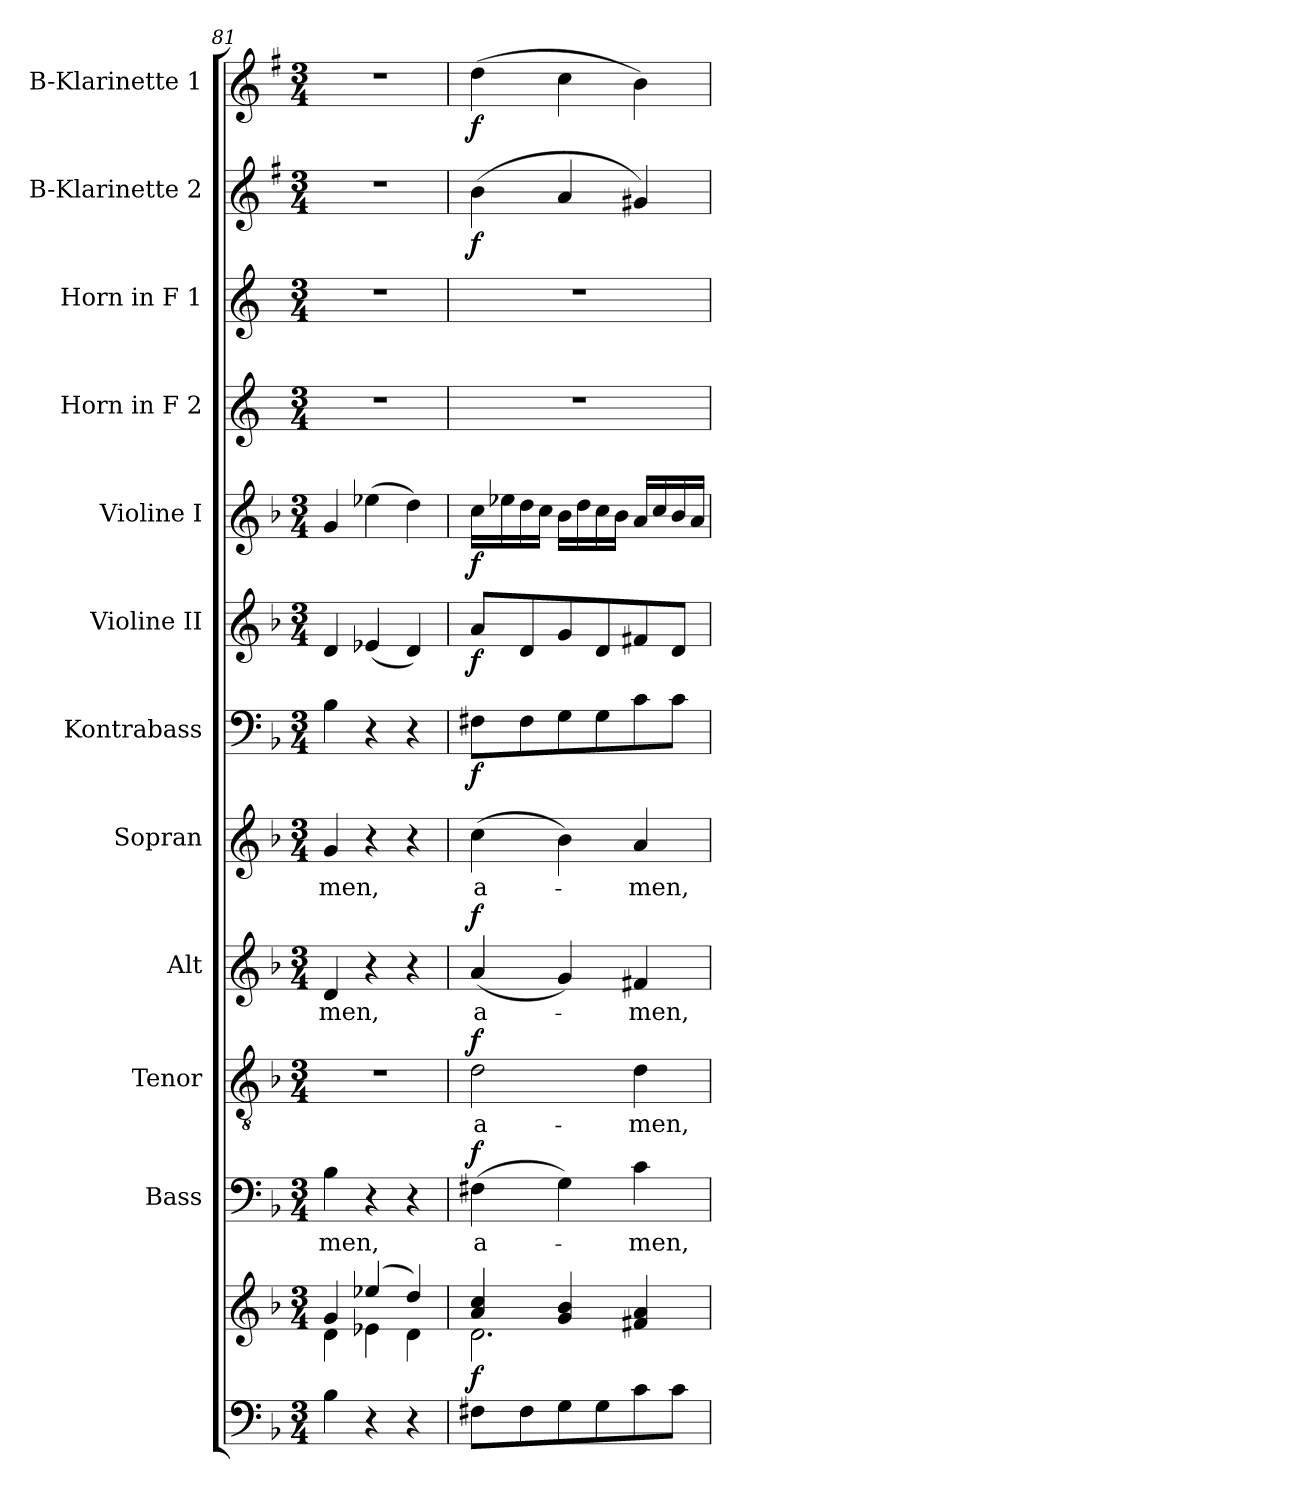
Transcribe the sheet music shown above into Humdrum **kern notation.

**kern	**kern	**dynam	**kern	**text	**dynam	**kern	**text	**dynam	**kern	**text	**dynam	**kern	**text	**kern	**dynam	**kern	**dynam	**kern	**dynam	**kern	**kern	**kern	**dynam	**kern	**dynam
*part12	*part12	*part12	*part11	*part11	*part11	*part10	*part10	*part10	*part9	*part9	*part9	*part8	*part8	*part7	*part7	*part6	*part6	*part5	*part5	*part4	*part3	*part2	*part2	*part1	*part1
*staff13	*staff12	*staff12/13	*staff11	*staff11	*staff11	*staff10	*staff10	*staff10	*staff9	*staff9	*staff9	*staff8	*staff8	*staff7	*staff7	*staff6	*staff6	*staff5	*staff5	*staff4	*staff3	*staff2	*staff2	*staff1	*staff1
*	*	*	*I"Bass	*	*	*I"Tenor	*	*	*I"Alt	*	*	*I"Sopran	*	*I"Kontrabass	*	*I"Violine II	*	*I"Violine I	*	*I"Horn in F 2	*I"Horn in F 1	*I"B-Klarinette 2	*	*I"B-Klarinette 1	*
*	*	*	*I'B.	*	*	*I'T.	*	*	*I'A.	*	*	*I'S.	*	*I'Kb.	*	*I'Vl. II	*	*I'Vl. I	*	*	*	*I'B Kl. 2	*	*I'B Kl. 1	*
*clefF4	*clefG2	*	*clefF4	*	*	*clefGv2	*	*	*clefG2	*	*	*clefG2	*	*clefF4	*	*clefG2	*	*clefG2	*	*clefG2	*clefG2	*clefG2	*	*clefG2	*
*	*	*	*	*	*	*	*	*	*	*	*	*	*	*ITrd7c12	*	*	*	*	*	*ITrd4c7	*ITrd4c7	*ITrd1c2	*	*ITrd1c2	*
*k[b-]	*k[b-]	*	*k[b-]	*	*	*k[b-]	*	*	*k[b-]	*	*	*k[b-]	*	*k[b-]	*	*k[b-]	*	*k[b-]	*	*k[b-]	*k[b-]	*k[b-]	*	*k[b-]	*
*F:	*F:	*	*F:	*	*	*F:	*	*	*F:	*	*	*F:	*	*F:	*	*F:	*	*F:	*	*F:	*F:	*F:	*	*F:	*
*M3/4	*M3/4	*	*M3/4	*	*	*M3/4	*	*	*M3/4	*	*	*M3/4	*	*M3/4	*	*M3/4	*	*M3/4	*	*M3/4	*M3/4	*M3/4	*	*M3/4	*
=81	=81	=81	=81	=81	=81	=81	=81	=81	=81	=81	=81	=81	=81	=81	=81	=81	=81	=81	=81	=81	=81	=81	=81	=81	=81
*	*^	*	*	*	*	*	*	*	*	*	*	*	*	*	*	*	*	*	*	*	*	*	*	*	*
!	!	!	!	!	!LO:LY:b	!	!	!	!	!	!LO:LY:b	!	!	!LO:LY:b	!	!	!	!	!	!	!	!	!	!	!	!
4B-\	4g/	4d\	.	4B-\	-men,	.	2.r	.	.	4d/	-men,	.	4g/	-men,	4BB-\	.	4d/	.	4g/	.	2.r	2.r	2.r	.	2.r	.
4r	(4ee-X/	4e-X\	.	4r	.	.	.	.	.	4r	.	.	4r	.	4r	.	(<4e-X/	.	(>4ee-X\	.	.	.	.	.	.	.
4r	4dd/)	4d\	.	4r	.	.	.	.	.	4r	.	.	4r	.	4r	.	4d/)	.	4dd\)	.	.	.	.	.	.	.
=82	=82	=82	=82	=82	=82	=82	=82	=82	=82	=82	=82	=82	=82	=82	=82	=82	=82	=82	=82	=82	=82	=82	=82	=82	=82	=82
!	!	!	!LO:DY:b	!	!LO:LY:b	!LO:DY:a	!	!LO:LY:b	!LO:DY:a	!	!LO:LY:b	!LO:DY:a	!	!LO:LY:b	!	!LO:DY:b	!	!LO:DY:b	!	!LO:DY:b	!	!	!	!LO:DY:b	!	!LO:DY:b
8F#X\L	4a/ 4cc/	2.d\	f	(>4F#X\	a-	f	2d\	a-	f	(<4a/	a-	f	(>4cc\	a-	8FF#X\L	f	8a/L	f	16cc\LL	f	2.r	2.r	(>4a\	f	(>4cc\	f
.	.	.	.	.	.	.	.	.	.	.	.	.	.	.	.	.	.	.	16ee-X\	.	.	.	.	.	.	.
8F#\	.	.	.	.	.	.	.	.	.	.	.	.	.	.	8FF#\	.	8d/	.	16dd\	.	.	.	.	.	.	.
.	.	.	.	.	.	.	.	.	.	.	.	.	.	.	.	.	.	.	16cc\JJ	.	.	.	.	.	.	.
8G\	4g/ 4b-/	.	.	4G\)	.	.	.	.	.	4g/)	.	.	4b-\)	.	8GG\	.	8g/	.	16b-\LL	.	.	.	4g/	.	4b-\	.
.	.	.	.	.	.	.	.	.	.	.	.	.	.	.	.	.	.	.	16dd\	.	.	.	.	.	.	.
8G\	.	.	.	.	.	.	.	.	.	.	.	.	.	.	8GG\	.	8d/	.	16cc\	.	.	.	.	.	.	.
.	.	.	.	.	.	.	.	.	.	.	.	.	.	.	.	.	.	.	16b-\JJ	.	.	.	.	.	.	.
!	!	!	!	!	!LO:LY:b	!	!	!LO:LY:b	!	!	!LO:LY:b	!	!	!LO:LY:b	!	!	!	!	!	!	!	!	!	!	!	!
8c\	4f#X/ 4a/	.	.	4c\	-men,	.	4d\	-men,	.	4f#X/	-men,	.	4a/	-men,	8C\	.	8f#X/	.	16a/LL	.	.	.	4f#X/)	.	4a\)	.
.	.	.	.	.	.	.	.	.	.	.	.	.	.	.	.	.	.	.	16cc/	.	.	.	.	.	.	.
8c\J	.	.	.	.	.	.	.	.	.	.	.	.	.	.	8C\J	.	8d/J	.	16b-/	.	.	.	.	.	.	.
.	.	.	.	.	.	.	.	.	.	.	.	.	.	.	.	.	.	.	16a/JJ	.	.	.	.	.	.	.
*	*v	*v	*	*	*	*	*	*	*	*	*	*	*	*	*	*	*	*	*	*	*	*	*	*	*	*
=	=	=	=	=	=	=	=	=	=	=	=	=	=	=	=	=	=	=	=	=	=	=	=	=	=
*-	*-	*-	*-	*-	*-	*-	*-	*-	*-	*-	*-	*-	*-	*-	*-	*-	*-	*-	*-	*-	*-	*-	*-	*-	*-
